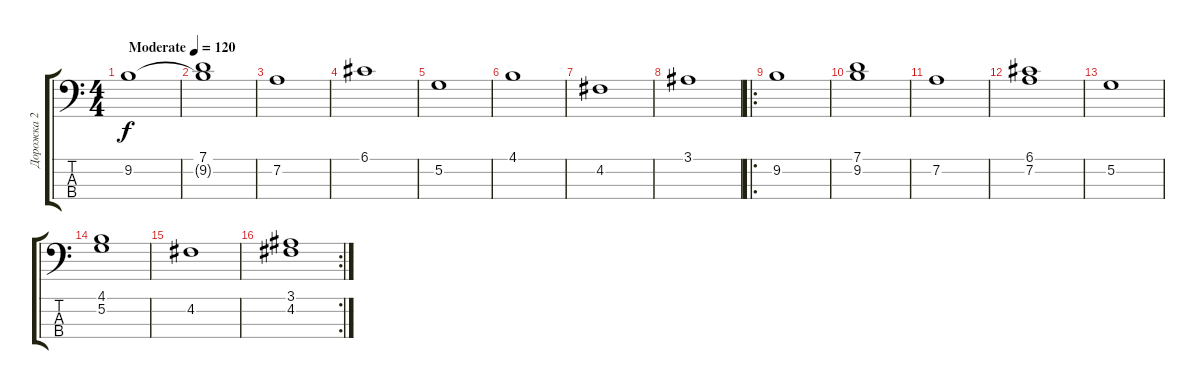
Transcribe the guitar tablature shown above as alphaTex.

\track ("Дорожка 2" "Дорожка 2") {instrument electricbassfinger}
\staff {score tabs}
\tuning (G2 D2 A1 E1) {hide}
\ts (4 4)
\tempo (120 "Moderate")
\clef f4
\ks c
9.2.1{dy f instrument electricbassfinger} |
(7.1 9.2{t}).1 |
7.2.1 |
6.1.1 |
5.2.1 |
4.1.1 |
4.2.1 |
3.1.1 |
\ro
9.2.1 |
(7.1 9.2).1 |
7.2.1 |
(6.1 7.2).1 |
5.2.1 |
(4.1 5.2).1 |
4.2.1 |
\rc 2
(3.1 4.2).1
